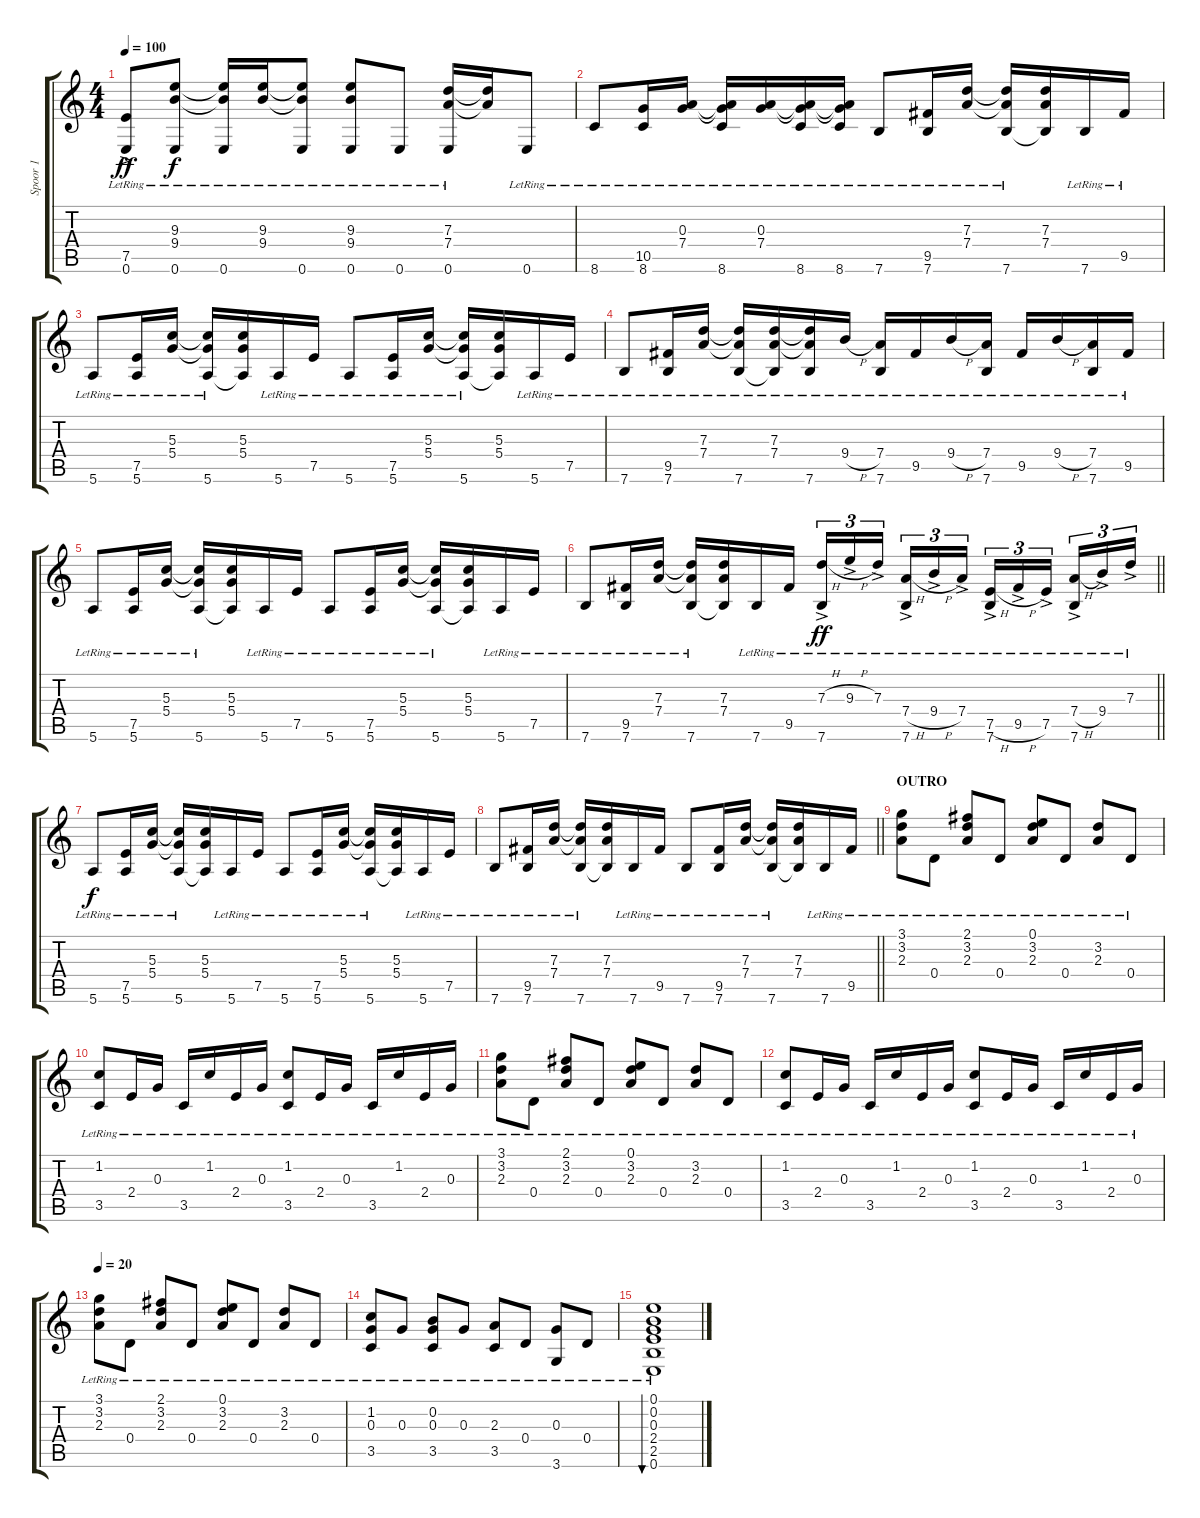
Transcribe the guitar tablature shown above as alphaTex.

\track ("Spoor 1" "Spoor 1") {instrument acousticguitarsteel}
\staff {score tabs}
\tuning (E4 B3 G3 D3 A2 E2) {hide}
\ts (4 4)
\tempo 100
\clef g2
\ks c
(7.5{t} 0.6{ac lr}).8{dy ff} (9.3{lr} 9.4{lr} 0.6{lr}).8{dy f} (9.3{t} 9.4{t} 0.6{lr}).16 (9.3{lr} 9.4{lr}).16 (9.3{t} 9.4{t} 0.6{lr}).8 (9.3{lr} 9.4{lr} 0.6{lr}).8 0.6{lr}.8 (7.3{lr} 7.4{lr} 0.6{lr}).16 (7.3{t} 7.4{t}).16 0.6{lr}.8 |
8.6{lr}.8 (10.5{lr} 8.6{lr}).16 (0.3{lr} 7.4{lr}).16 (0.3{t} 7.4{t} 8.6{lr}).16 (0.3{lr} 7.4{lr}).16 (0.3{t} 7.4{t} 8.6{lr}).16 (0.3{t} 7.4{t} 8.6{lr}).16 7.6{lr}.8 (9.5{lr} 7.6{lr}).16 (7.3{lr} 7.4{lr}).16 (7.3{t} 7.4{t} 7.6{lr}).16 (7.3 7.4 7.6{t}).16 7.6{lr}.16 9.5{lr}.16 |
5.6{lr}.8 (7.5{lr} 5.6{lr}).16 (5.3{lr} 5.4{lr}).16 (5.3{t} 5.4{t} 5.6{lr}).16 (5.3 5.4 5.6{t}).16 5.6{lr}.16 7.5{lr}.16 5.6{lr}.8 (7.5{lr} 5.6{lr}).16 (5.3{lr} 5.4{lr}).16 (5.3{t} 5.4{t} 5.6{lr}).16 (5.3 5.4 5.6{t}).16 5.6{lr}.16 7.5{lr}.16 |
7.6{lr}.8 (9.5{lr} 7.6{lr}).16 (7.3{lr} 7.4{lr}).16 (7.3{t} 7.4{t} 7.6{lr}).16 (7.3{lr} 7.4{lr} 7.6{t}).16 (7.3{t} 7.4{t} 7.6{lr}).16 9.4{h lr}.16 (7.4{lr} 7.6{lr}).16 9.5{lr}.16 9.4{h lr}.16 (7.4{lr} 7.6{lr}).16 9.5{lr}.16 9.4{h lr}.16 (7.4{lr} 7.6{lr}).16 9.5{lr}.16 |
5.6{lr}.8 (7.5{lr} 5.6{lr}).16 (5.3{lr} 5.4{lr}).16 (5.3{t} 5.4{t} 5.6{lr}).16 (5.3 5.4 5.6{t}).16 5.6{lr}.16 7.5{lr}.16 5.6{lr}.8 (7.5{lr} 5.6{lr}).16 (5.3{lr} 5.4{lr}).16 (5.3{t} 5.4{t} 5.6{lr}).16 (5.3 5.4 5.6{t}).16 5.6{lr}.16 7.5{lr}.16 |
\barLineRight lightlight
7.6{lr}.8 (9.5{lr} 7.6{lr}).16 (7.3{lr} 7.4{lr}).16 (7.3{t} 7.4{t} 7.6{lr}).16 (7.3 7.4 7.6{t}).16 7.6{lr}.16 9.5{lr}.16 (7.3{h ac lr} 7.6{lr}).16{tu (3 2) dy ff} 9.3{h ac lr}.16{tu (3 2)} 7.3{ac lr}.16{tu (3 2) beam splitsecondary} (7.4{h ac lr} 7.6{lr}).16{tu (3 2)} 9.4{h ac lr}.16{tu (3 2)} 7.4{ac lr}.16{tu (3 2)} (7.5{h ac lr} 7.6{lr}).16{tu (3 2)} 9.5{h ac lr}.16{tu (3 2)} 7.5{ac lr}.16{tu (3 2) beam splitsecondary} (7.4{h ac lr} 7.6{lr}).16{tu (3 2)} 9.4{ac lr}.16{tu (3 2)} 7.3{ac lr}.16{tu (3 2)} |
5.6{lr}.8{dy f} (7.5{lr} 5.6{lr}).16 (5.3{lr} 5.4{lr}).16 (5.3{t} 5.4{t} 5.6{lr}).16 (5.3 5.4 5.6{t}).16 5.6{lr}.16 7.5{lr}.16 5.6{lr}.8 (7.5{lr} 5.6{lr}).16 (5.3{lr} 5.4{lr}).16 (5.3{t} 5.4{t} 5.6{lr}).16 (5.3 5.4 5.6{t}).16 5.6{lr}.16 7.5{lr}.16 |
\barLineRight lightlight
7.6{lr}.8 (9.5{lr} 7.6{lr}).16 (7.3{lr} 7.4{lr}).16 (7.3{t} 7.4{t} 7.6{lr}).16 (7.3 7.4 7.6{t}).16 7.6{lr}.16 9.5{lr}.16 7.6{lr}.8 (9.5{lr} 7.6{lr}).16 (7.3{lr} 7.4{lr}).16 (7.3{t} 7.4{t} 7.6{lr}).16 (7.3 7.4 7.6{t}).16 7.6{lr}.16 9.5{lr}.16 |
\section ("" "OUTRO")
(3.1{lr} 3.2{lr} 2.3{lr}).8 0.4{lr}.8 (2.1{lr} 3.2{lr} 2.3{lr}).8 0.4{lr}.8 (0.1{lr} 3.2{lr} 2.3{lr}).8 0.4{lr}.8 (3.2{lr} 2.3{lr}).8 0.4{lr}.8 |
(1.2{lr} 3.5{lr}).8 2.4{lr}.16 0.3{lr}.16 3.5{lr}.16 1.2{lr}.16 2.4{lr}.16 0.3{lr}.16 (1.2{lr} 3.5{lr}).8 2.4{lr}.16 0.3{lr}.16 3.5{lr}.16 1.2{lr}.16 2.4{lr}.16 0.3{lr}.16 |
(3.1{lr} 3.2{lr} 2.3{lr}).8 0.4{lr}.8 (2.1{lr} 3.2{lr} 2.3{lr}).8 0.4{lr}.8 (0.1{lr} 3.2{lr} 2.3{lr}).8 0.4{lr}.8 (3.2{lr} 2.3{lr}).8 0.4{lr}.8 |
(1.2{lr} 3.5{lr}).8 2.4{lr}.16 0.3{lr}.16 3.5{lr}.16 1.2{lr}.16 2.4{lr}.16 0.3{lr}.16 (1.2{lr} 3.5{lr}).8 2.4{lr}.16 0.3{lr}.16 3.5{lr}.16 1.2{lr}.16 2.4{lr}.16 0.3{lr}.16 |
\tempo 20
(3.1{lr} 3.2{lr} 2.3{lr}).8 0.4{lr}.8 (2.1{lr} 3.2{lr} 2.3{lr}).8 0.4{lr}.8 (0.1{lr} 3.2{lr} 2.3{lr}).8 0.4{lr}.8 (3.2{lr} 2.3{lr}).8 0.4{lr}.8 |
(1.2{lr} 0.3 3.5{lr}).8 0.3{lr}.8 (0.2{lr} 0.3 3.5{lr}).8 0.3{lr}.8 (2.3{lr} 3.5{lr}).8 0.4{lr}.8 (0.3{lr} 3.6{lr}).8 0.4{lr}.8 |
(0.1{lr} 0.2{lr} 0.3{lr} 2.4{lr} 2.5{lr} 0.6{lr}).1{bu 240}
